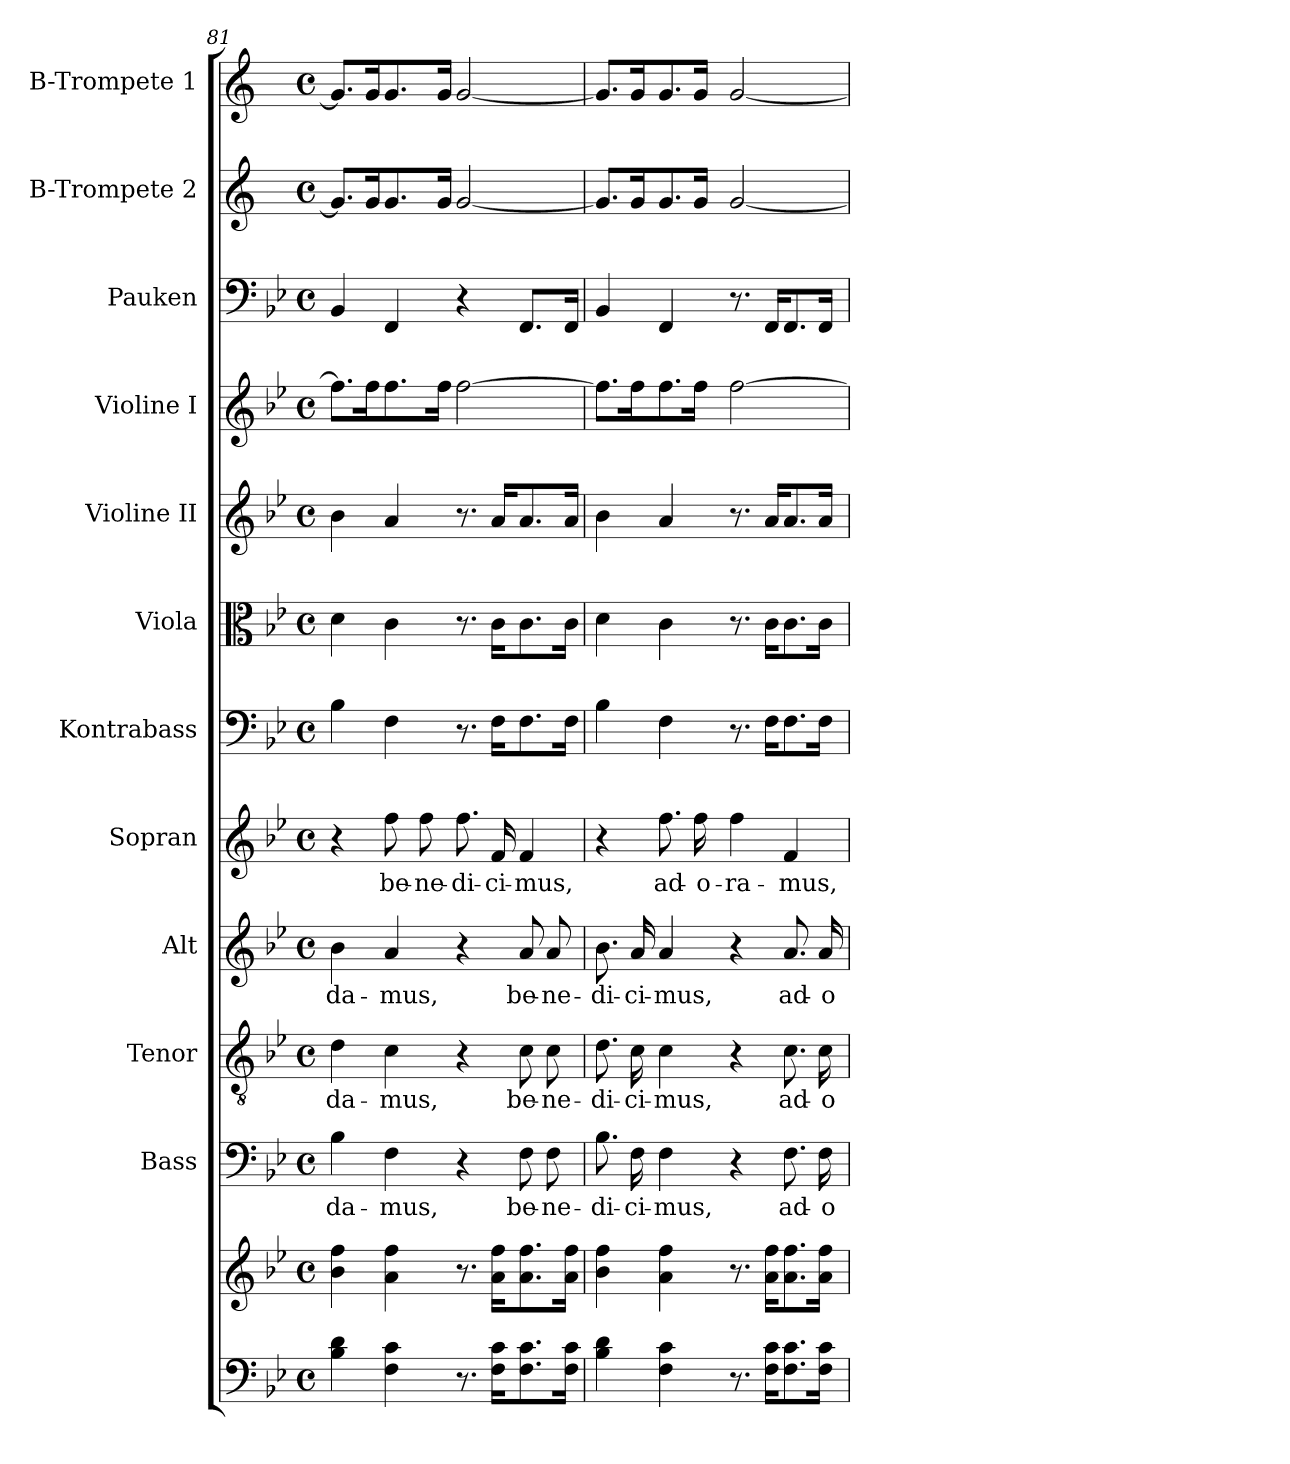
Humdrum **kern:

**kern	**kern	**kern	**text	**kern	**text	**kern	**text	**kern	**text	**kern	**kern	**kern	**kern	**kern	**kern	**kern
*part12	*part12	*part11	*part11	*part10	*part10	*part9	*part9	*part8	*part8	*part7	*part6	*part5	*part4	*part3	*part2	*part1
*staff13	*staff12	*staff11	*staff11	*staff10	*staff10	*staff9	*staff9	*staff8	*staff8	*staff7	*staff6	*staff5	*staff4	*staff3	*staff2	*staff1
*	*	*I"Bass	*	*I"Tenor	*	*I"Alt	*	*I"Sopran	*	*I"Kontrabass	*I"Viola	*I"Violine II	*I"Violine I	*I"Pauken	*I"B-Trompete 2	*I"B-Trompete 1
*	*	*I'B.	*	*I'T.	*	*I'A.	*	*I'S.	*	*I'Kb.	*I'Vla.	*I'Vl. II	*I'Vl. I	*I'Pk.	*I'B Trp. 2	*I'B Trp. 1
*clefF4	*clefG2	*clefF4	*	*clefGv2	*	*clefG2	*	*clefG2	*	*clefF4	*clefC3	*clefG2	*clefG2	*clefF4	*clefG2	*clefG2
*	*	*	*	*	*	*	*	*	*	*ITrd7c12	*	*	*	*	*ITrd1c2	*ITrd1c2
*k[b-e-]	*k[b-e-]	*k[b-e-]	*	*k[b-e-]	*	*k[b-e-]	*	*k[b-e-]	*	*k[b-e-]	*k[b-e-]	*k[b-e-]	*k[b-e-]	*k[b-e-]	*k[b-e-]	*k[b-e-]
*B-:	*B-:	*B-:	*	*B-:	*	*B-:	*	*B-:	*	*B-:	*B-:	*B-:	*B-:	*B-:	*B-:	*B-:
*M4/4	*M4/4	*M4/4	*	*M4/4	*	*M4/4	*	*M4/4	*	*M4/4	*M4/4	*M4/4	*M4/4	*M4/4	*M4/4	*M4/4
*met(c)	*met(c)	*met(c)	*	*met(c)	*	*met(c)	*	*met(c)	*	*met(c)	*met(c)	*met(c)	*met(c)	*met(c)	*met(c)	*met(c)
=81	=81	=81	=81	=81	=81	=81	=81	=81	=81	=81	=81	=81	=81	=81	=81	=81
!	!	!	!LO:LY:b	!	!LO:LY:b	!	!LO:LY:b	!	!	!	!	!	!	!	!	!
4B-\ 4d\	4b-\ 4ff\	4B-\	-da-	4d\	-da-	4b-\	-da-	4r	.	4BB-\	4d\	4b-\	8.ff\L]	4BB-/	8.f/L]	8.f/L]
.	.	.	.	.	.	.	.	.	.	.	.	.	16ff\k	.	16f/k	16f/k
!	!	!	!LO:LY:b	!	!LO:LY:b	!	!LO:LY:b	!	!LO:LY:b	!	!	!	!	!	!	!
4F\ 4c\	4a\ 4ff\	4F\	-mus,	4c\	-mus,	4a/	-mus,	8ff\	be-	4FF\	4c\	4a/	8.ff\	4FF/	8.f/	8.f/
!	!	!	!	!	!	!	!	!	!LO:LY:b	!	!	!	!	!	!	!
.	.	.	.	.	.	.	.	8ff\	-ne-	.	.	.	.	.	.	.
.	.	.	.	.	.	.	.	.	.	.	.	.	16ff\Jk	.	16f/Jk	16f/Jk
!	!	!	!	!	!	!	!	!	!LO:LY:b	!	!	!	!	!	!	!
8.r	8.r	4r	.	4r	.	4r	.	8.ff\	-di-	8.r	8.r	8.r	[2ff\	4r	[2f/	[2f/
!	!	!	!	!	!	!	!	!	!LO:LY:b	!	!	!	!	!	!	!
16F\ 16c\KL	16a\ 16ff\KL	.	.	.	.	.	.	16f/	-ci-	16FF\KL	16c\KL	16a/KL	.	.	.	.
!	!	!	!LO:LY:b	!	!LO:LY:b	!	!LO:LY:b	!	!LO:LY:b	!	!	!	!	!	!	!
8.F\ 8.c\	8.a\ 8.ff\	8F\	be-	8c\	be-	8a/	be-	4f/	-mus,	8.FF\	8.c\	8.a/	.	8.FF/L	.	.
!	!	!	!LO:LY:b	!	!LO:LY:b	!	!LO:LY:b	!	!	!	!	!	!	!	!	!
.	.	8F\	-ne-	8c\	-ne-	8a/	-ne-	.	.	.	.	.	.	.	.	.
16F\ 16c\Jk	16a\ 16ff\Jk	.	.	.	.	.	.	.	.	16FF\Jk	16c\Jk	16a/Jk	.	16FF/Jk	.	.
=82	=82	=82	=82	=82	=82	=82	=82	=82	=82	=82	=82	=82	=82	=82	=82	=82
!	!	!	!LO:LY:b	!	!LO:LY:b	!	!LO:LY:b	!	!	!	!	!	!	!	!	!
4B-\ 4d\	4b-\ 4ff\	8.B-\	-di-	8.d\	-di-	8.b-\	-di-	4r	.	4BB-\	4d\	4b-\	8.ff\L]	4BB-/	8.f/L]	8.f/L]
!	!	!	!LO:LY:b	!	!LO:LY:b	!	!LO:LY:b	!	!	!	!	!	!	!	!	!
.	.	16F\	-ci-	16c\	-ci-	16a/	-ci-	.	.	.	.	.	16ff\k	.	16f/k	16f/k
!	!	!	!LO:LY:b	!	!LO:LY:b	!	!LO:LY:b	!	!LO:LY:b	!	!	!	!	!	!	!
4F\ 4c\	4a\ 4ff\	4F\	-mus,	4c\	-mus,	4a/	-mus,	8.ff\	ad-	4FF\	4c\	4a/	8.ff\	4FF/	8.f/	8.f/
!	!	!	!	!	!	!	!	!	!LO:LY:b	!	!	!	!	!	!	!
.	.	.	.	.	.	.	.	16ff\	-o-	.	.	.	16ff\Jk	.	16f/Jk	16f/Jk
!	!	!	!	!	!	!	!	!	!LO:LY:b	!	!	!	!	!	!	!
8.r	8.r	4r	.	4r	.	4r	.	4ff\	-ra-	8.r	8.r	8.r	[2ff\	8.r	[2f/	[2f/
16F\ 16c\KL	16a\ 16ff\KL	.	.	.	.	.	.	.	.	16FF\KL	16c\KL	16a/KL	.	16FF/KL	.	.
!	!	!	!LO:LY:b	!	!LO:LY:b	!	!LO:LY:b	!	!LO:LY:b	!	!	!	!	!	!	!
8.F\ 8.c\	8.a\ 8.ff\	8.F\	ad-	8.c\	ad-	8.a/	ad-	4f/	-mus,	8.FF\	8.c\	8.a/	.	8.FF/	.	.
!	!	!	!LO:LY:b	!	!LO:LY:b	!	!LO:LY:b	!	!	!	!	!	!	!	!	!
16F\ 16c\Jk	16a\ 16ff\Jk	16F\	-o-	16c\	-o-	16a/	-o-	.	.	16FF\Jk	16c\Jk	16a/Jk	.	16FF/Jk	.	.
=	=	=	=	=	=	=	=	=	=	=	=	=	=	=	=	=
*-	*-	*-	*-	*-	*-	*-	*-	*-	*-	*-	*-	*-	*-	*-	*-	*-
